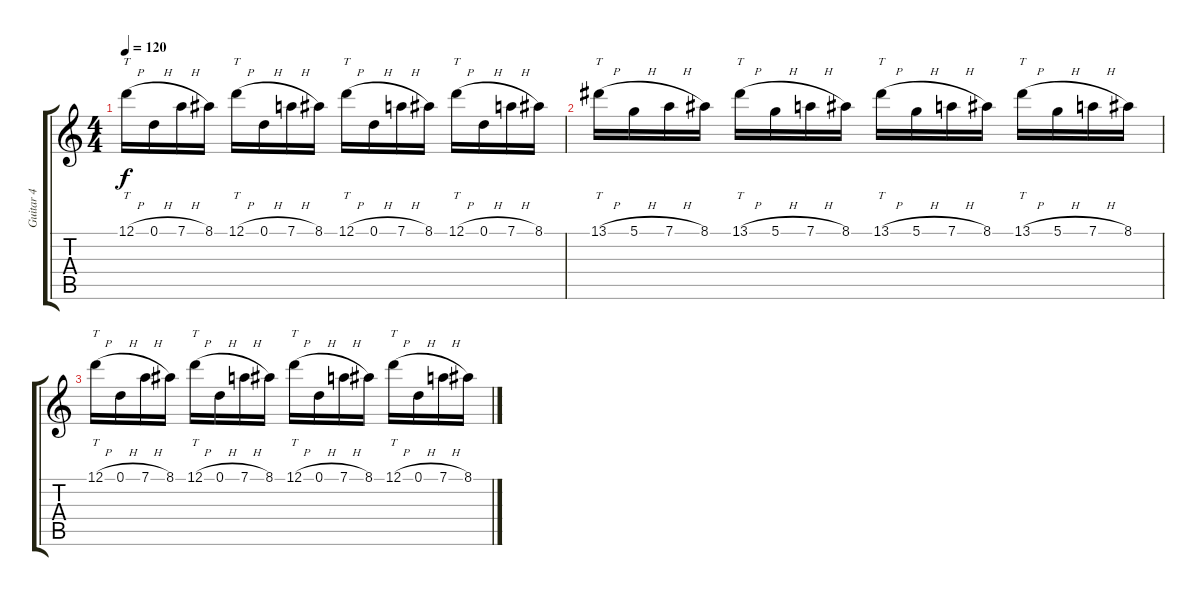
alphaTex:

\track ("Guitar 4" "Guitar 4") {instrument distortionguitar}
\staff {score tabs}
\tuning (D4 A3 F3 C3 G2 C2) {hide}
\ts (4 4)
\tempo 120
\clef g2
\ks c
12.1{h}.16{tt dy f} 0.1{h}.16 7.1{h}.16 8.1.16 12.1{h}.16{tt} 0.1{h}.16 7.1{h}.16 8.1.16 12.1{h}.16{tt} 0.1{h}.16 7.1{h}.16 8.1.16 12.1{h}.16{tt} 0.1{h}.16 7.1{h}.16 8.1.16 |
13.1{h}.16{tt} 5.1{h}.16 7.1{h}.16 8.1.16 13.1{h}.16{tt} 5.1{h}.16 7.1{h}.16 8.1.16 13.1{h}.16{tt} 5.1{h}.16 7.1{h}.16 8.1.16 13.1{h}.16{tt} 5.1{h}.16 7.1{h}.16 8.1.16 |
12.1{h}.16{tt} 0.1{h}.16 7.1{h}.16 8.1.16 12.1{h}.16{tt} 0.1{h}.16 7.1{h}.16 8.1.16 12.1{h}.16{tt} 0.1{h}.16 7.1{h}.16 8.1.16 12.1{h}.16{tt} 0.1{h}.16 7.1{h}.16 8.1.16
